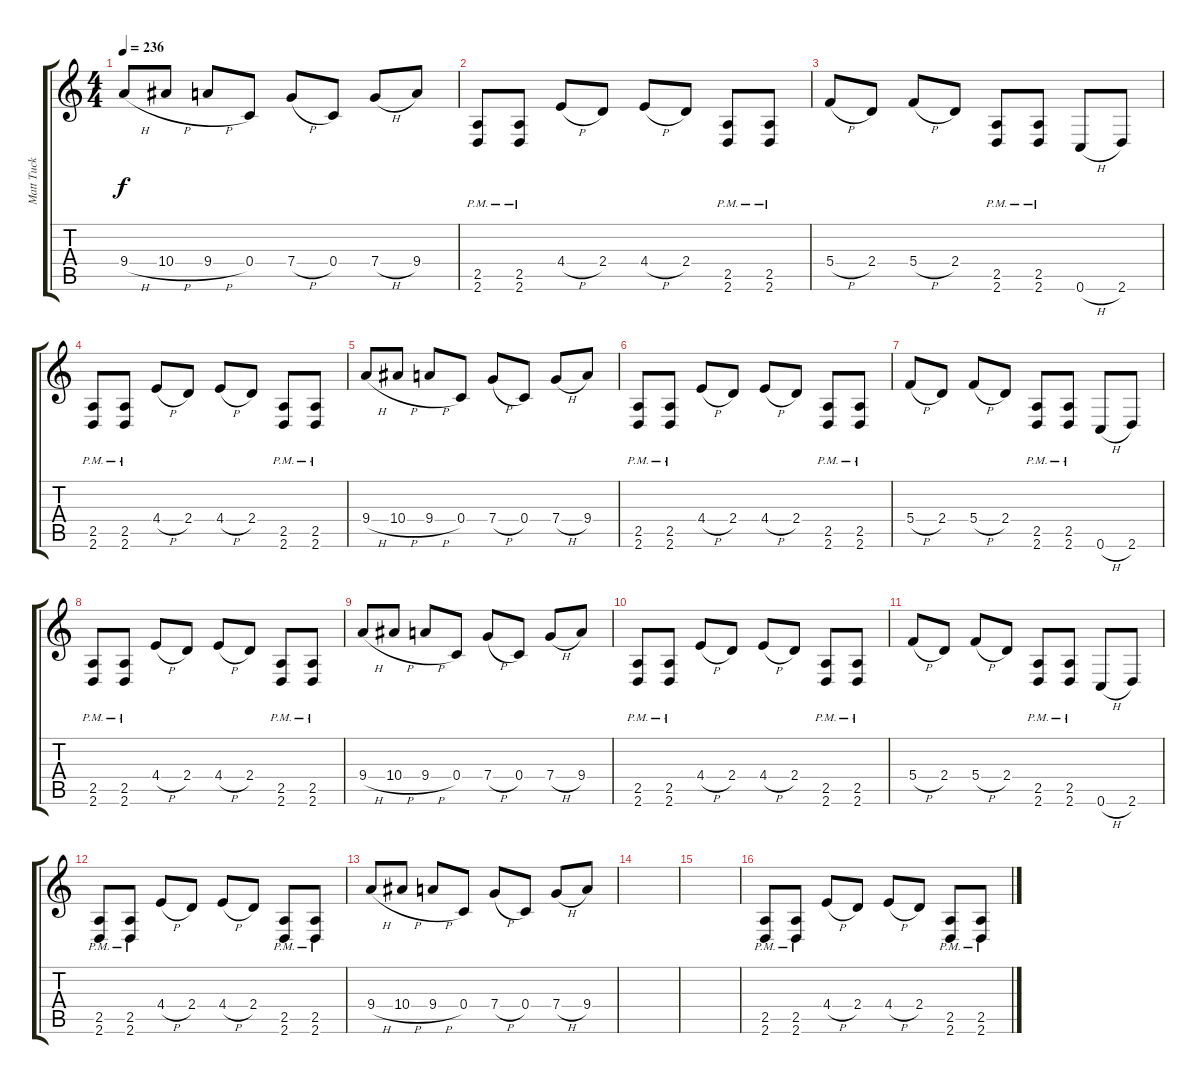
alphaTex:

\track ("Matt Tuck" "Matt Tuck") {instrument distortionguitar}
\staff {score tabs}
\tuning (D4 A3 F3 C3 G2 C2) {hide}
\ts (4 4)
\tempo 236
\clef g2
\ks c
9.4{h}.8{dy f} 10.4{h}.8 9.4{h}.8 0.4.8 7.4{h}.8 0.4.8 7.4{h}.8 9.4.8 |
(2.5{pm} 2.6{pm}).8 (2.5{pm} 2.6{pm}).8 4.4{h}.8 2.4.8 4.4{h}.8 2.4.8 (2.5{pm} 2.6{pm}).8 (2.5{pm} 2.6{pm}).8 |
5.4{h}.8 2.4.8 5.4{h}.8 2.4.8 (2.5{pm} 2.6{pm}).8 (2.5{pm} 2.6{pm}).8 0.6{h}.8 2.6.8 |
(2.5{pm} 2.6{pm}).8 (2.5{pm} 2.6{pm}).8 4.4{h}.8 2.4.8 4.4{h}.8 2.4.8 (2.5{pm} 2.6{pm}).8 (2.5{pm} 2.6{pm}).8 |
9.4{h}.8 10.4{h}.8 9.4{h}.8 0.4.8 7.4{h}.8 0.4.8 7.4{h}.8 9.4.8 |
(2.5{pm} 2.6{pm}).8 (2.5{pm} 2.6{pm}).8 4.4{h}.8 2.4.8 4.4{h}.8 2.4.8 (2.5{pm} 2.6{pm}).8 (2.5{pm} 2.6{pm}).8 |
5.4{h}.8 2.4.8 5.4{h}.8 2.4.8 (2.5{pm} 2.6{pm}).8 (2.5{pm} 2.6{pm}).8 0.6{h}.8 2.6.8 |
(2.5{pm} 2.6{pm}).8 (2.5{pm} 2.6{pm}).8 4.4{h}.8 2.4.8 4.4{h}.8 2.4.8 (2.5{pm} 2.6{pm}).8 (2.5{pm} 2.6{pm}).8 |
9.4{h}.8 10.4{h}.8 9.4{h}.8 0.4.8 7.4{h}.8 0.4.8 7.4{h}.8 9.4.8 |
(2.5{pm} 2.6{pm}).8 (2.5{pm} 2.6{pm}).8 4.4{h}.8 2.4.8 4.4{h}.8 2.4.8 (2.5{pm} 2.6{pm}).8 (2.5{pm} 2.6{pm}).8 |
5.4{h}.8 2.4.8 5.4{h}.8 2.4.8 (2.5{pm} 2.6{pm}).8 (2.5{pm} 2.6{pm}).8 0.6{h}.8 2.6.8 |
(2.5{pm} 2.6{pm}).8 (2.5{pm} 2.6{pm}).8 4.4{h}.8 2.4.8 4.4{h}.8 2.4.8 (2.5{pm} 2.6{pm}).8 (2.5{pm} 2.6{pm}).8 |
9.4{h}.8 10.4{h}.8 9.4{h}.8 0.4.8 7.4{h}.8 0.4.8 7.4{h}.8 9.4.8 |
|
|
(2.5{pm} 2.6{pm}).8 (2.5{pm} 2.6{pm}).8 4.4{h}.8 2.4.8 4.4{h}.8 2.4.8 (2.5{pm} 2.6{pm}).8 (2.5{pm} 2.6{pm}).8
